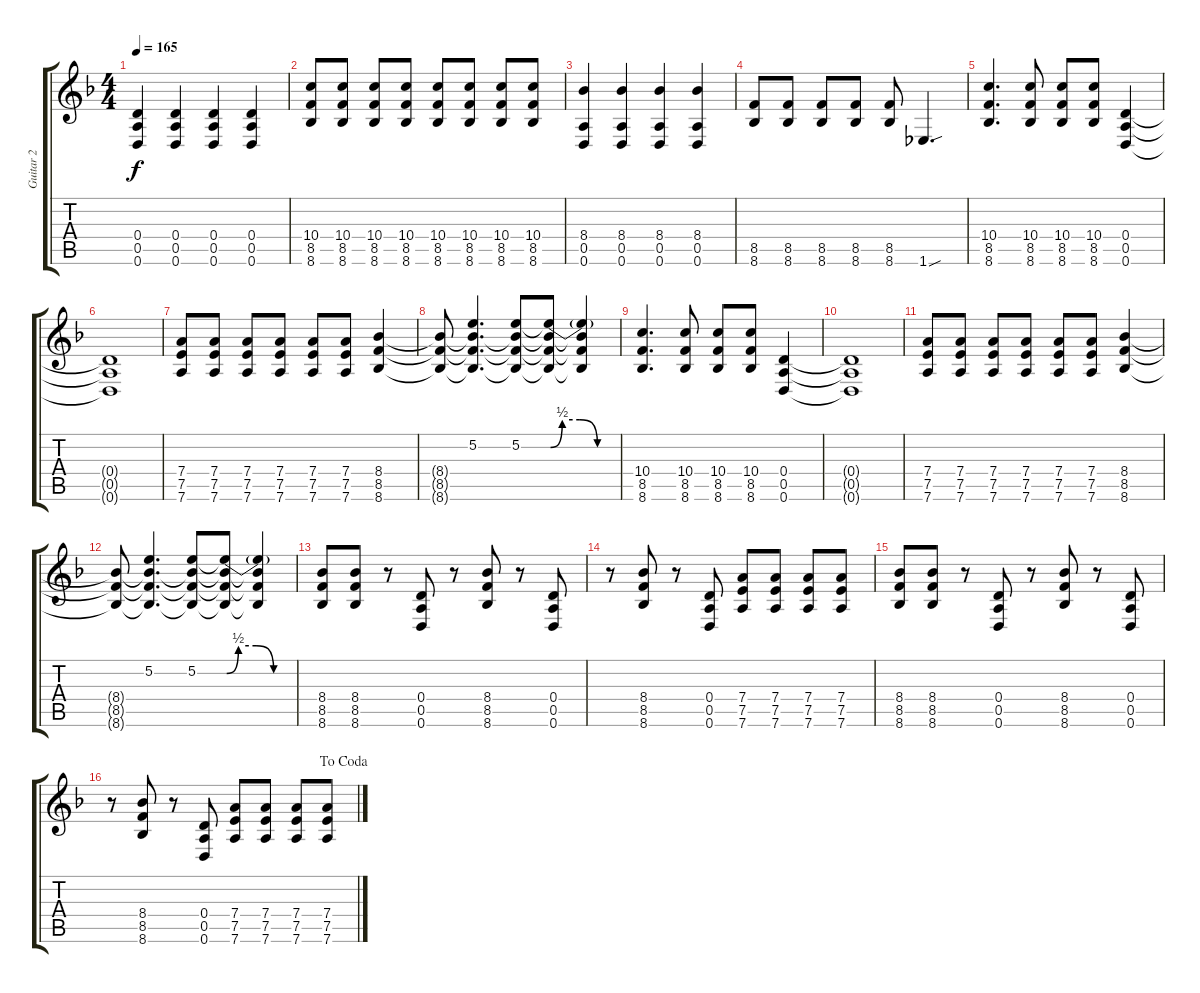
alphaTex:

\track ("Guitar 2" "Guitar 2") {instrument electricguitarjazz}
\staff {score tabs}
\tuning (E4 B3 G3 D3 A2 D2) {hide}
\ts (4 4)
\tempo 165
\clef g2
\ks f
(0.4 0.5 0.6).4{dy f} (0.4 0.5 0.6).4 (0.4 0.5 0.6).4 (0.4 0.5 0.6).4 |
(10.4 8.5 8.6).8 (10.4 8.5 8.6).8 (10.4 8.5 8.6).8 (10.4 8.5 8.6).8 (10.4 8.5 8.6).8 (10.4 8.5 8.6).8 (10.4 8.5 8.6).8 (10.4 8.5 8.6).8 |
(8.4 0.5 0.6).4 (8.4 0.5 0.6).4 (8.4 0.5 0.6).4 (8.4 0.5 0.6).4 |
(8.5 8.6).8 (8.5 8.6).8 (8.5 8.6).8 (8.5 8.6).8 (8.5 8.6).8 1.6{sou}.4{d} |
(10.4 8.5 8.6).4{d} (10.4 8.5 8.6).8 (10.4 8.5 8.6).8 (10.4 8.5 8.6).8 (0.4 0.5 0.6).4 |
(0.4{t} 0.5{t} 0.6{t}).1 |
(7.4 7.5 7.6).8 (7.4 7.5 7.6).8 (7.4 7.5 7.6).8 (7.4 7.5 7.6).8 (7.4 7.5 7.6).8 (7.4 7.5 7.6).8 (8.4 8.5 8.6).4 |
(8.4{t} 8.5{t} 8.6{t}).8 (5.2 8.4{t} 8.5{t} 8.6{t}).4{d} (5.2 8.4{t} 8.5{t} 8.6{t}).8 (5.2{be (custom 0 0 10 2 25 2 40 0 60 0) t} 8.4{t} 8.5{t} 8.6{t}).8 (5.2{t} 8.4{t} 8.5{t} 8.6{t}).4 |
(10.4 8.5 8.6).4{d} (10.4 8.5 8.6).8 (10.4 8.5 8.6).8 (10.4 8.5 8.6).8 (0.4 0.5 0.6).4 |
(0.4{t} 0.5{t} 0.6{t}).1 |
(7.4 7.5 7.6).8 (7.4 7.5 7.6).8 (7.4 7.5 7.6).8 (7.4 7.5 7.6).8 (7.4 7.5 7.6).8 (7.4 7.5 7.6).8 (8.4 8.5 8.6).4 |
(8.4{t} 8.5{t} 8.6{t}).8 (5.2 8.4{t} 8.5{t} 8.6{t}).4{d} (5.2 8.4{t} 8.5{t} 8.6{t}).8 (5.2{be (custom 0 0 10 2 25 2 40 0 60 0) t} 8.4{t} 8.5{t} 8.6{t}).8 (5.2{t} 8.4{t} 8.5{t} 8.6{t}).4 |
(8.4 8.5 8.6).8 (8.4 8.5 8.6).8 r.8 (0.4 0.5 0.6).8 r.8 (8.4 8.5 8.6).8 r.8 (0.4 0.5 0.6).8 |
r.8 (8.4 8.5 8.6).8 r.8 (0.4 0.5 0.6).8 (7.4 7.5 7.6).8 (7.4 7.5 7.6).8 (7.4 7.5 7.6).8 (7.4 7.5 7.6).8 |
(8.4 8.5 8.6).8 (8.4 8.5 8.6).8 r.8 (0.4 0.5 0.6).8 r.8 (8.4 8.5 8.6).8 r.8 (0.4 0.5 0.6).8 |
\jump dacoda
r.8 (8.4 8.5 8.6).8 r.8 (0.4 0.5 0.6).8 (7.4 7.5 7.6).8 (7.4 7.5 7.6).8 (7.4 7.5 7.6).8 (7.4 7.5 7.6).8
